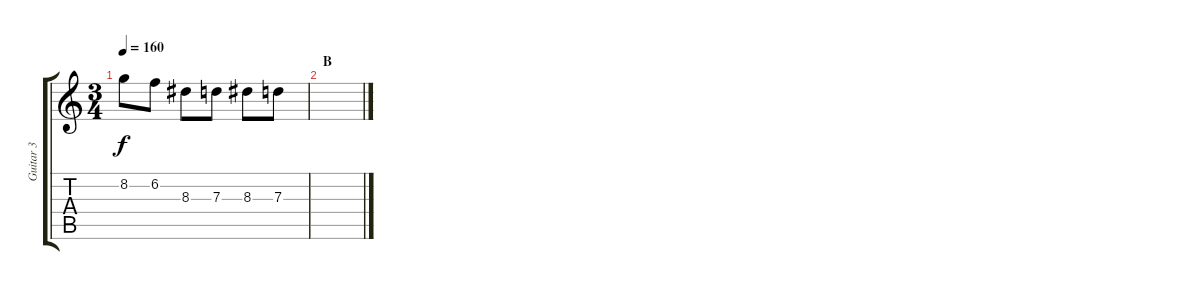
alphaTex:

\track ("Guitar 3" "Guitar 3") {instrument acousticguitarnylon}
\staff {score tabs}
\tuning (E4 B3 G3 D3 A2 E2) {hide}
\ts (3 4)
\tempo 160
\clef g2
\ks c
8.2.8{dy f} 6.2.8 8.3.8 7.3.8 8.3.8 7.3.8 |
\section ("" "B")
